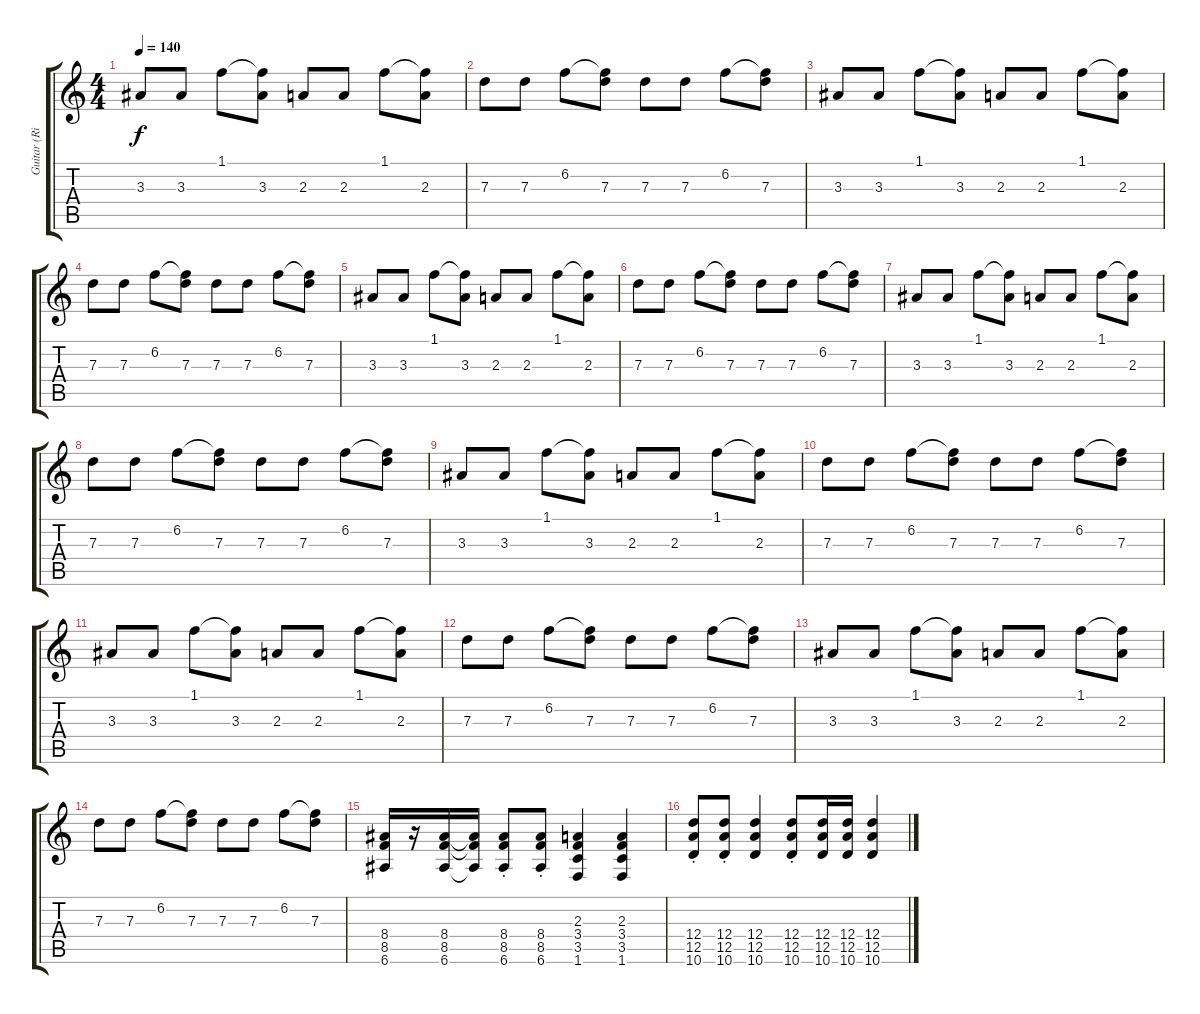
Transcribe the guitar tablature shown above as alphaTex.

\track ("Guitar (Right)" "Guitar (Ri") {instrument distortionguitar}
\staff {score tabs}
\tuning (E4 B3 G3 D3 A2 E2) {hide}
\ts (4 4)
\tempo 140
\clef g2
\ks c
3.3.8{dy f} 3.3.8 1.1.8 (1.1{t} 3.3).8 2.3.8 2.3.8 1.1.8 (1.1{t} 2.3).8 |
7.3.8 7.3.8 6.2.8 (6.2{t} 7.3).8 7.3.8 7.3.8 6.2.8 (6.2{t} 7.3).8 |
3.3.8 3.3.8 1.1.8 (1.1{t} 3.3).8 2.3.8 2.3.8 1.1.8 (1.1{t} 2.3).8 |
7.3.8 7.3.8 6.2.8 (6.2{t} 7.3).8 7.3.8 7.3.8 6.2.8 (6.2{t} 7.3).8 |
3.3.8 3.3.8 1.1.8 (1.1{t} 3.3).8 2.3.8 2.3.8 1.1.8 (1.1{t} 2.3).8 |
7.3.8 7.3.8 6.2.8 (6.2{t} 7.3).8 7.3.8 7.3.8 6.2.8 (6.2{t} 7.3).8 |
3.3.8{volume 10} 3.3.8 1.1.8 (1.1{t} 3.3).8 2.3.8 2.3.8 1.1.8 (1.1{t} 2.3).8 |
7.3.8 7.3.8 6.2.8 (6.2{t} 7.3).8 7.3.8 7.3.8 6.2.8 (6.2{t} 7.3).8 |
3.3.8 3.3.8 1.1.8 (1.1{t} 3.3).8 2.3.8 2.3.8 1.1.8 (1.1{t} 2.3).8 |
7.3.8 7.3.8 6.2.8 (6.2{t} 7.3).8 7.3.8 7.3.8 6.2.8 (6.2{t} 7.3).8 |
3.3.8 3.3.8 1.1.8 (1.1{t} 3.3).8 2.3.8 2.3.8 1.1.8 (1.1{t} 2.3).8 |
7.3.8 7.3.8 6.2.8 (6.2{t} 7.3).8 7.3.8 7.3.8 6.2.8 (6.2{t} 7.3).8 |
3.3.8 3.3.8 1.1.8 (1.1{t} 3.3).8 2.3.8 2.3.8 1.1.8 (1.1{t} 2.3).8 |
7.3.8 7.3.8 6.2.8 (6.2{t} 7.3).8 7.3.8 7.3.8 6.2.8 (6.2{t} 7.3).8 |
(8.4 8.5 6.6).16 r.16 (8.4 8.5 6.6).16 (8.4{t} 8.5{t} 6.6{t}).16 (8.4{st} 8.5{st} 6.6{st}).8 (8.4{st} 8.5{st} 6.6{st}).8 (2.3 3.4 3.5 1.6).4 (2.3 3.4 3.5 1.6).4 |
(12.4{st} 12.5{st} 10.6{st}).8 (12.4{st} 12.5{st} 10.6{st}).8 (12.4 12.5 10.6).4 (12.4{st} 12.5{st} 10.6{st}).8 (12.4 12.5 10.6).16 (12.4 12.5 10.6).16 (12.4 12.5 10.6).4
